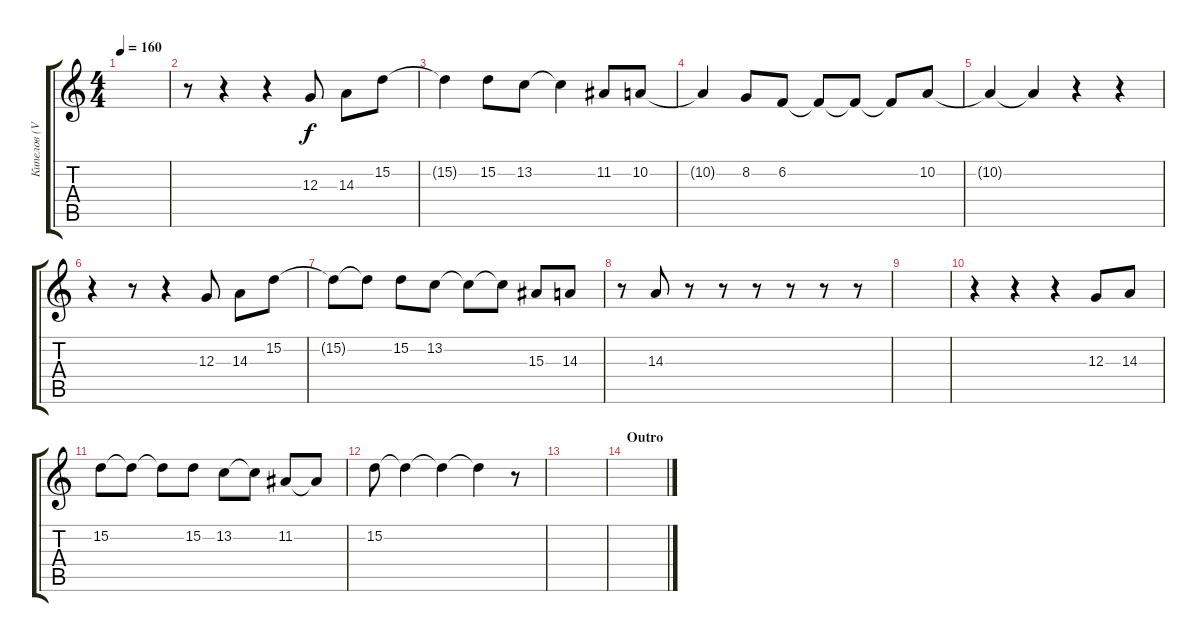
\track ("Кипелов (Vocal)" "Кипелов (V") {instrument lead6voice}
\staff {score tabs}
\tuning (E4 B3 G3 D3 A2 E2) {hide}
\ts (4 4)
\tempo 160
\clef g2
\ks c
|
r.8 r.4 r.4 12.3.8 14.3.8 15.2.8 |
15.2{t}.4 15.2.8 13.2.8 13.2{t}.4 11.2.8 10.2.8 |
10.2{t}.4 8.2.8 6.2.8 6.2{t}.8 6.2{t}.8 6.2{t}.8 10.2.8 |
10.2{t}.4 10.2{t}.4 r.4 r.4 |
r.4 r.8 r.4 12.3.8 14.3.8 15.2.8 |
15.2{t}.8 15.2{t}.8 15.2.8 13.2.8 13.2{t}.8 13.2{t}.8 15.3.8 14.3.8 |
r.8 14.3.8 r.8 r.8 r.8 r.8 r.8 r.8 |
|
r.4 r.4 r.4 12.3.8 14.3.8 |
15.2.8 15.2{t}.8 15.2{t}.8 15.2.8 13.2.8 13.2{t}.8 11.2.8 11.2{t}.8 |
15.2.8 15.2{t}.4 15.2{t}.4 15.2{t}.4 r.8 |
|
\section ("" "Outro")
